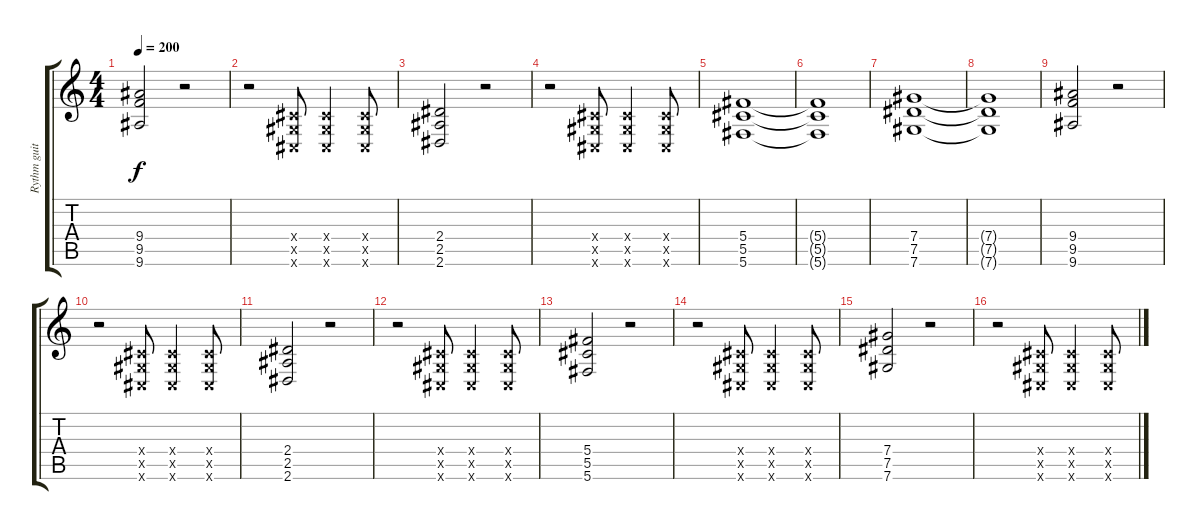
\track ("Rythm guitar" "Rythm guit") {instrument distortionguitar}
\staff {score tabs}
\tuning (Eb4 Bb3 Gb3 Db3 Ab2 Db2) {hide}
\ts (4 4)
\tempo 200
\clef g2
\ks c
(9.4 9.5 9.6).2{dy f} r.2 |
r.2 (0.4{x} 0.5{x} 0.6{x}).8 (0.4{x} 0.5{x} 0.6{x}).4 (0.4{x} 0.5{x} 0.6{x}).8 |
(2.4 2.5 2.6).2 r.2 |
r.2 (0.4{x} 0.5{x} 0.6{x}).8 (0.4{x} 0.5{x} 0.6{x}).4 (0.4{x} 0.5{x} 0.6{x}).8 |
(5.4 5.5 5.6).1 |
(5.4{t} 5.5{t} 5.6{t}).1 |
(7.4 7.5 7.6).1 |
(7.4{t} 7.5{t} 7.6{t}).1 |
(9.4 9.5 9.6).2 r.2 |
r.2 (0.4{x} 0.5{x} 0.6{x}).8 (0.4{x} 0.5{x} 0.6{x}).4 (0.4{x} 0.5{x} 0.6{x}).8 |
(2.4 2.5 2.6).2 r.2 |
r.2 (0.4{x} 0.5{x} 0.6{x}).8 (0.4{x} 0.5{x} 0.6{x}).4 (0.4{x} 0.5{x} 0.6{x}).8 |
(5.4 5.5 5.6).2 r.2 |
r.2 (0.4{x} 0.5{x} 0.6{x}).8 (0.4{x} 0.5{x} 0.6{x}).4 (0.4{x} 0.5{x} 0.6{x}).8 |
(7.4 7.5 7.6).2 r.2 |
r.2 (0.4{x} 0.5{x} 0.6{x}).8 (0.4{x} 0.5{x} 0.6{x}).4 (0.4{x} 0.5{x} 0.6{x}).8
